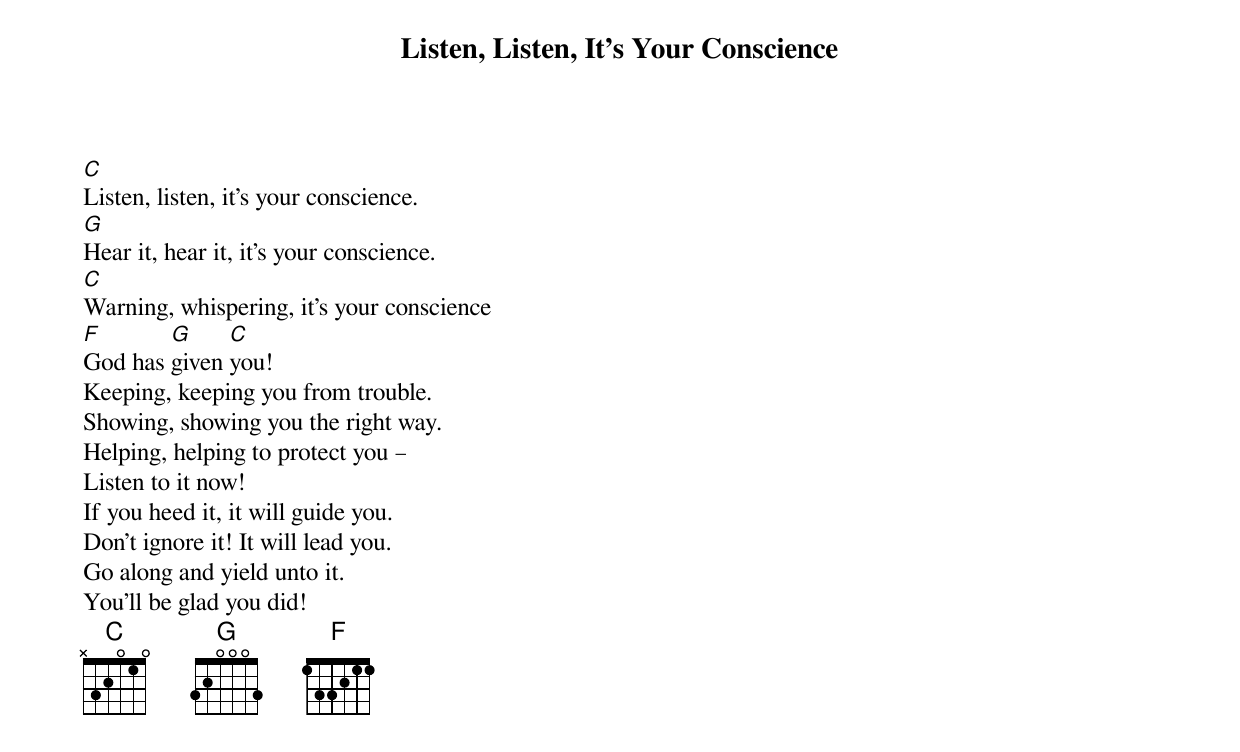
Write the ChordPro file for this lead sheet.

{title: Listen, Listen, It's Your Conscience}


[C]Listen, listen, it's your conscience.
[G]Hear it, hear it, it's your conscience.
[C]Warning, whispering, it's your conscience
[F]God has [G]given [C]you!
Keeping, keeping you from trouble.
Showing, showing you the right way.
Helping, helping to protect you –
Listen to it now!
If you heed it, it will guide you.
Don't ignore it! It will lead you.
Go along and yield unto it.
You'll be glad you did!
